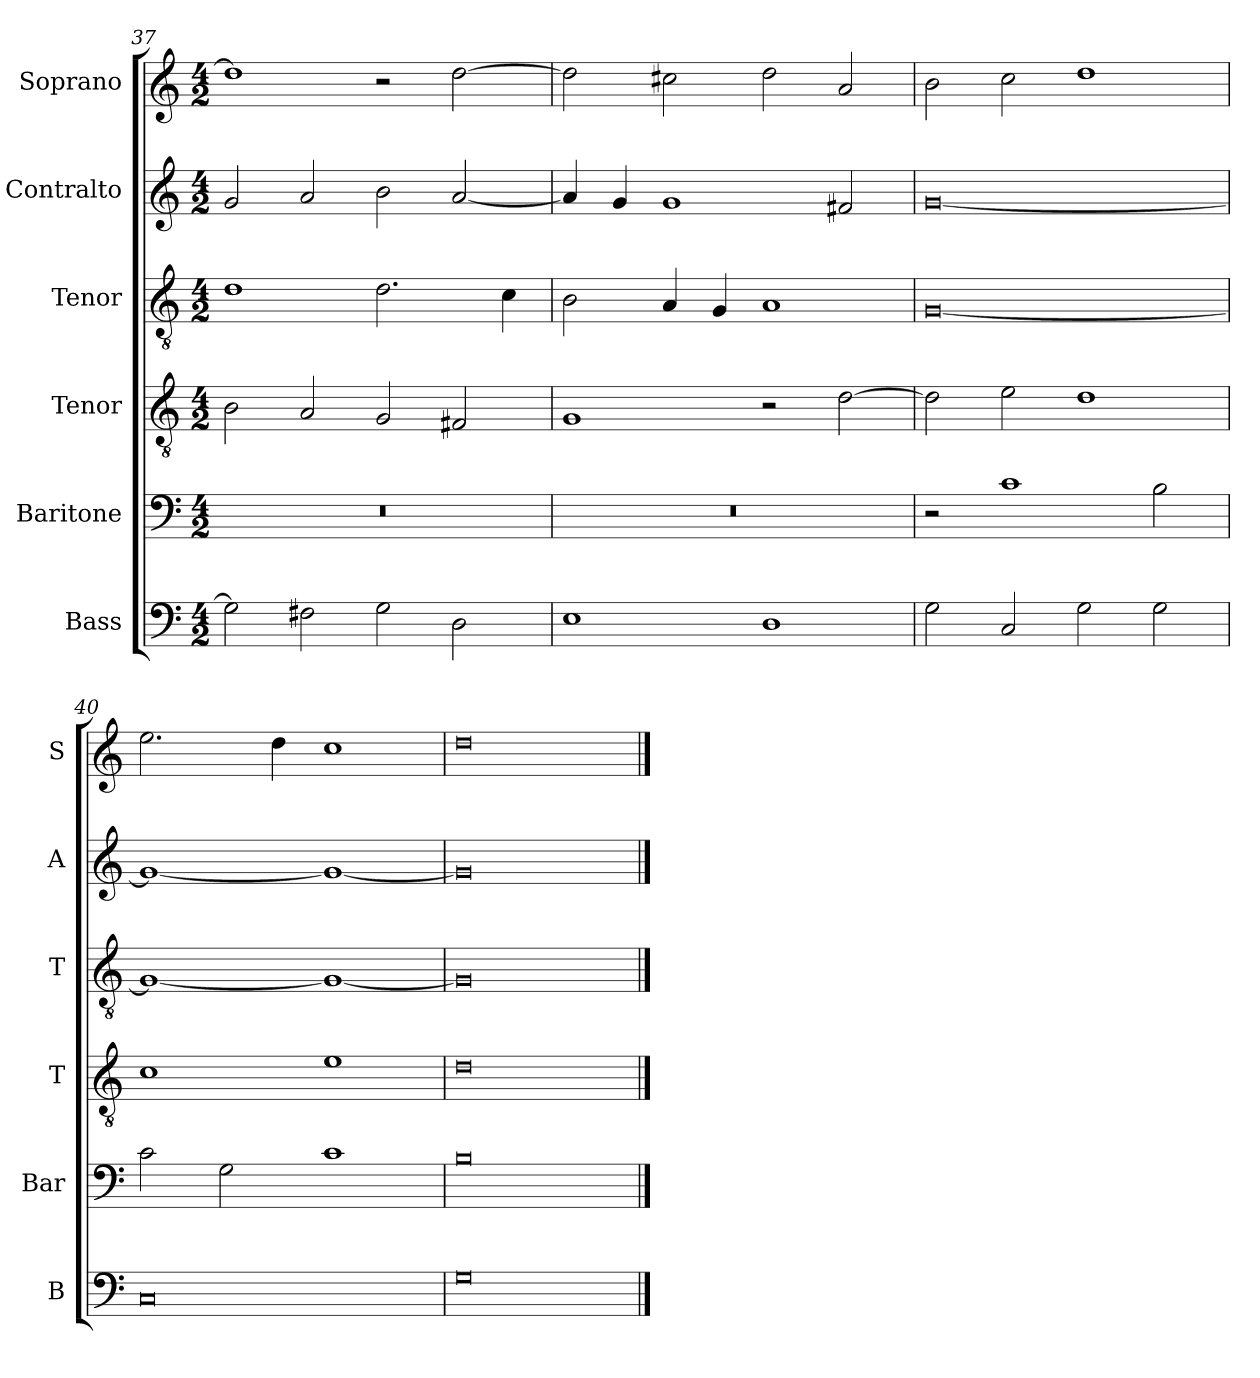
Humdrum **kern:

**kern	**kern	**kern	**kern	**kern	**kern
*part6	*part5	*part4	*part3	*part2	*part1
*staff6	*staff5	*staff4	*staff3	*staff2	*staff1
*I"Bass	*I"Baritone	*I"Tenor	*I"Tenor	*I"Contralto	*I"Soprano
*I'B	*I'Bar	*I'T	*I'T	*I'A	*I'S
*clefF4	*clefF4	*clefGv2	*clefGv2	*clefG2	*clefG2
*k[]	*k[]	*k[]	*k[]	*k[]	*k[]
*G:mix	*G:mix	*G:mix	*G:mix	*G:mix	*G:mix
*M4/2	*M4/2	*M4/2	*M4/2	*M4/2	*M4/2
=37	=37	=37	=37	=37	=37
2G]	0r	2B	1d	2g	1dd]
2F#X	.	2A	.	2a	.
2G	.	2G	2.d	2b	2r
2D	.	2F#X	.	[2a	[2dd
.	.	.	4c	.	.
=38	=38	=38	=38	=38	=38
1E	0r	1G	2B	4a]	2dd]
.	.	.	.	4g	.
.	.	.	4A	1g	2cc#X
.	.	.	4G	.	.
1D	.	2r	1A	.	2dd
.	.	[2d	.	2f#X	2a
=39	=39	=39	=39	=39	=39
2G	2r	2d]	[0G	[0g	2b
2C	1c	2e	.	.	2cc
2G	.	1d	.	.	1dd
2G	2B	.	.	.	.
=40	=40	=40	=40	=40	=40
0C	2c	1c	1G_	1g_	2.ee
.	2G	.	.	.	.
.	.	.	.	.	4dd
.	1c	1e	1G_	1g_	1cc
=41	=41	=41	=41	=41	=41
0G	0B	0d	0G]	0g]	0dd
==	==	==	==	==	==
*-	*-	*-	*-	*-	*-
